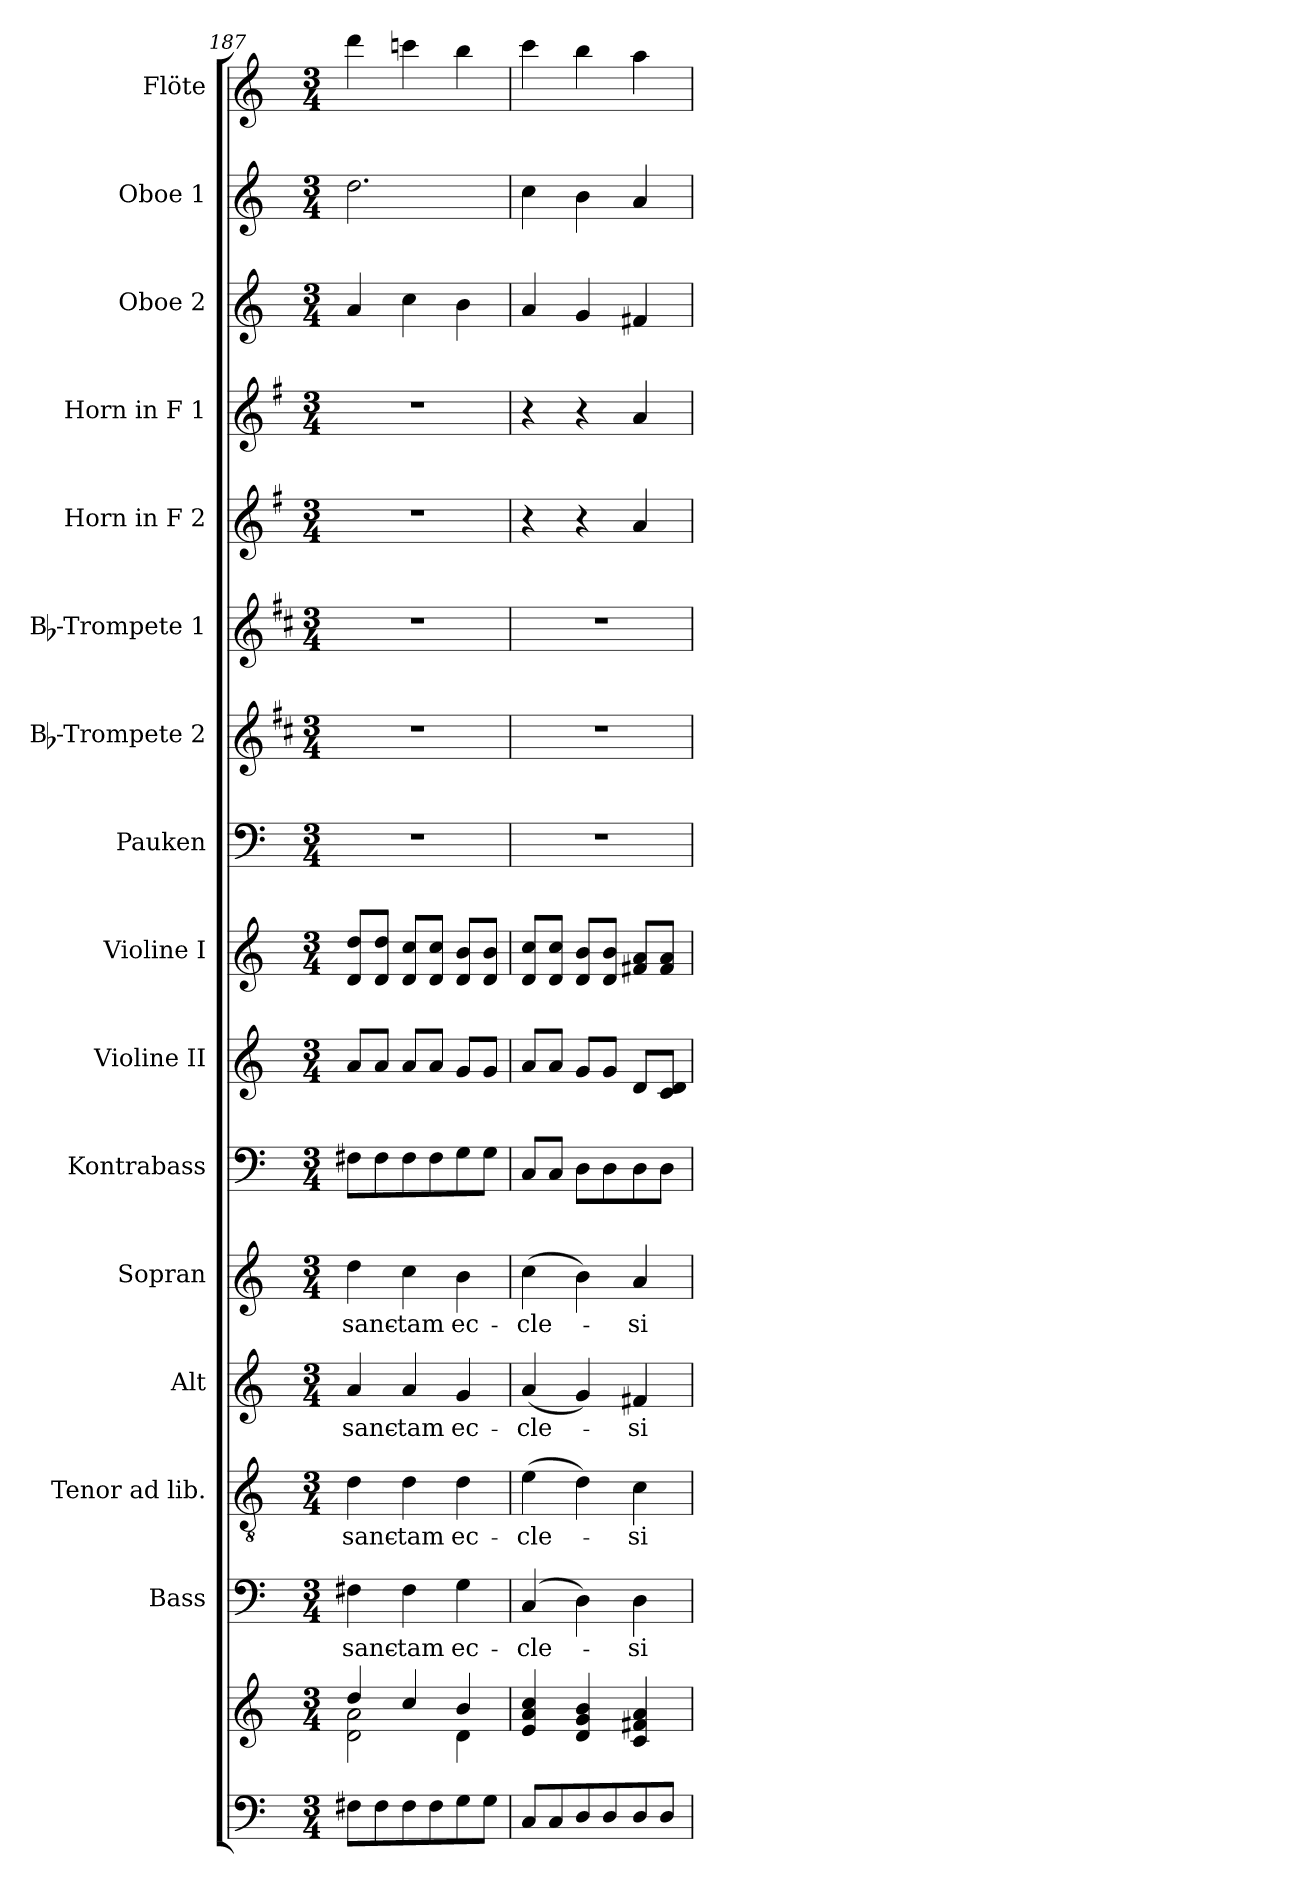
**kern	**kern	**kern	**text	**kern	**text	**kern	**text	**kern	**text	**kern	**kern	**kern	**kern	**kern	**kern	**kern	**kern	**kern	**kern	**kern
*part16	*part16	*part15	*part15	*part14	*part14	*part13	*part13	*part12	*part12	*part11	*part10	*part9	*part8	*part7	*part6	*part5	*part4	*part3	*part2	*part1
*staff17	*staff16	*staff15	*staff15	*staff14	*staff14	*staff13	*staff13	*staff12	*staff12	*staff11	*staff10	*staff9	*staff8	*staff7	*staff6	*staff5	*staff4	*staff3	*staff2	*staff1
*	*	*I"Bass	*	*I"Tenor ad lib.	*	*I"Alt	*	*I"Sopran	*	*I"Kontrabass	*I"Violine II	*I"Violine I	*I"Pauken	*I"Bb-Trompete 2	*I"Bb-Trompete 1	*I"Horn in F 2	*I"Horn in F 1	*I"Oboe 2	*I"Oboe 1	*I"Flöte
*	*	*I'B.	*	*I'T.	*	*I'A.	*	*I'S.	*	*I'Kb.	*I'Vl. II	*I'Vl. I	*I'Pk.	*I'Bb Trp. 2	*I'Bb Trp. 1	*	*	*I'Ob. 2	*I'Ob. 1	*I'Fl.
*clefF4	*clefG2	*clefF4	*	*clefGv2	*	*clefG2	*	*clefG2	*	*clefF4	*clefG2	*clefG2	*clefF4	*clefG2	*clefG2	*clefG2	*clefG2	*clefG2	*clefG2	*clefG2
*	*	*	*	*	*	*	*	*	*	*ITrd7c12	*	*	*	*ITrd1c2	*ITrd1c2	*ITrd4c7	*ITrd4c7	*	*	*
*k[]	*k[]	*k[]	*	*k[]	*	*k[]	*	*k[]	*	*k[]	*k[]	*k[]	*k[]	*k[]	*k[]	*k[]	*k[]	*k[]	*k[]	*k[]
*C:	*C:	*C:	*	*C:	*	*C:	*	*C:	*	*C:	*C:	*C:	*C:	*C:	*C:	*C:	*C:	*C:	*C:	*C:
*M3/4	*M3/4	*M3/4	*	*M3/4	*	*M3/4	*	*M3/4	*	*M3/4	*M3/4	*M3/4	*M3/4	*M3/4	*M3/4	*M3/4	*M3/4	*M3/4	*M3/4	*M3/4
=187	=187	=187	=187	=187	=187	=187	=187	=187	=187	=187	=187	=187	=187	=187	=187	=187	=187	=187	=187	=187
*	*^	*	*	*	*	*	*	*	*	*	*	*	*	*	*	*	*	*	*	*
!	!	!	!	!LO:LY:b	!	!LO:LY:b	!	!LO:LY:b	!	!LO:LY:b	!	!	!	!	!	!	!	!	!	!	!
8F#X\L	4dd/	2d\ 2a\	4F#X\	sanc-	4d\	sanc-	4a/	sanc-	4dd\	sanc-	8FF#X\L	8a/L	8d/ 8dd/L	2.r	2.r	2.r	2.r	2.r	4a/	2.dd\	4ddd\
8F#\	.	.	.	.	.	.	.	.	.	.	8FF#\	8a/J	8d/ 8dd/J	.	.	.	.	.	.	.	.
!	!	!	!	!LO:LY:b	!	!LO:LY:b	!	!LO:LY:b	!	!LO:LY:b	!	!	!	!	!	!	!	!	!	!	!
8F#\	4cc/	.	4F#\	-tam	4d\	-tam	4a/	-tam	4cc\	-tam	8FF#\	8a/L	8d/ 8cc/L	.	.	.	.	.	4cc\	.	4cccn\
8F#\	.	.	.	.	.	.	.	.	.	.	8FF#\	8a/J	8d/ 8cc/J	.	.	.	.	.	.	.	.
!	!	!	!	!LO:LY:b	!	!LO:LY:b	!	!LO:LY:b	!	!LO:LY:b	!	!	!	!	!	!	!	!	!	!	!
8G\	4b/	4d\	4G\	ec-	4d\	ec-	4g/	ec-	4b\	ec-	8GG\	8g/L	8d/ 8b/L	.	.	.	.	.	4b\	.	4bb\
8G\J	.	.	.	.	.	.	.	.	.	.	8GG\J	8g/J	8d/ 8b/J	.	.	.	.	.	.	.	.
*	*v	*v	*	*	*	*	*	*	*	*	*	*	*	*	*	*	*	*	*	*	*
=188	=188	=188	=188	=188	=188	=188	=188	=188	=188	=188	=188	=188	=188	=188	=188	=188	=188	=188	=188	=188
!	!	!	!LO:LY:b	!	!LO:LY:b	!	!LO:LY:b	!	!LO:LY:b	!	!	!	!	!	!	!	!	!	!	!
8C/L	4e/ 4a/ 4cc/	(4C/	-cle-	(>4e\	-cle-	(<4a/	-cle-	(>4cc\	-cle-	8CC/L	8a/L	8d/ 8cc/L	2.r	2.r	2.r	4r	4r	4a/	4cc\	4ccc\
8C/	.	.	.	.	.	.	.	.	.	8CC/J	8a/J	8d/ 8cc/J	.	.	.	.	.	.	.	.
8D/	4d/ 4g/ 4b/	4D\)	.	4d\)	.	4g/)	.	4b\)	.	8DD\L	8g/L	8d/ 8b/L	.	.	.	4r	4r	4g/	4b\	4bb\
8D/	.	.	.	.	.	.	.	.	.	8DD\	8g/J	8d/ 8b/J	.	.	.	.	.	.	.	.
!	!	!	!LO:LY:b	!	!LO:LY:b	!	!LO:LY:b	!	!LO:LY:b	!	!	!	!	!	!	!	!	!	!	!
8D/	4c/ 4f#X/ 4a/	4D\	-si-	4c\	-si-	4f#X/	-si-	4a/	-si-	8DD\	8d/L	8f#X/ 8a/L	.	.	.	4d/	4d/	4f#X/	4a/	4aa\
8D/J	.	.	.	.	.	.	.	.	.	8DD\J	8c/ 8d/J	8f#/ 8a/J	.	.	.	.	.	.	.	.
=	=	=	=	=	=	=	=	=	=	=	=	=	=	=	=	=	=	=	=	=
*-	*-	*-	*-	*-	*-	*-	*-	*-	*-	*-	*-	*-	*-	*-	*-	*-	*-	*-	*-	*-
